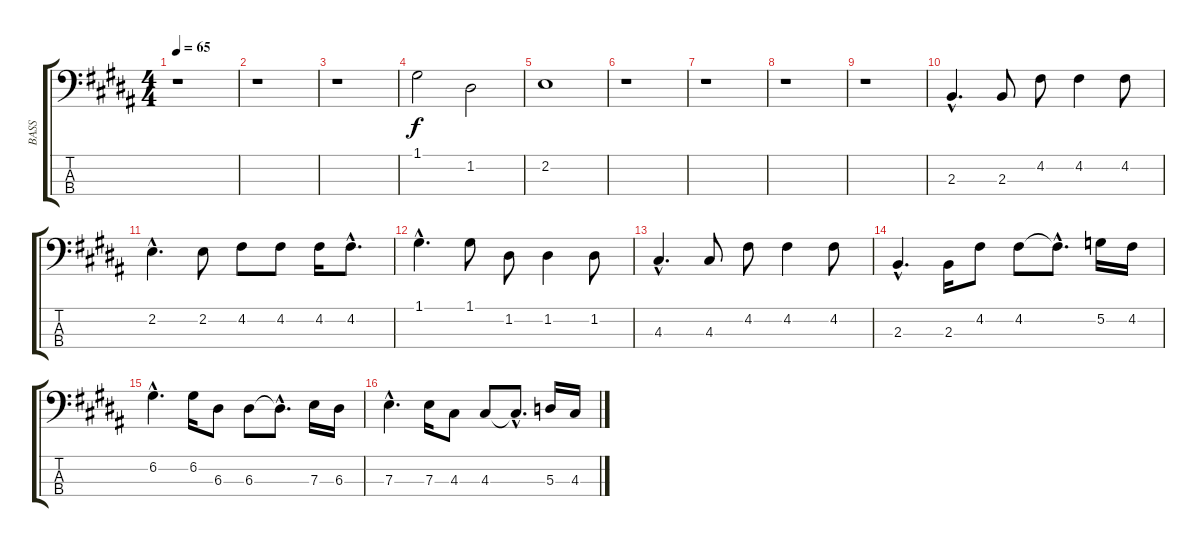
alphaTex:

\track ("BASS" "BASS") {instrument electricbassfinger}
\staff {score tabs}
\tuning (G2 D2 A1 E1) {hide}
\ts (4 4)
\tempo 65
\clef f4
\ks b
r.1{dy f instrument electricbassfinger} |
r.1 |
r.1 |
1.1.2 1.2.2 |
2.2.1 |
r.1 |
r.1 |
r.1 |
r.1 |
2.3{hac}.4{d} 2.3.8 4.2.8 4.2.4 4.2.8 |
2.2{hac}.4{d} 2.2.8 4.2.8 4.2.8 4.2.16 4.2{hac}.8{d} |
1.1{hac}.4{d} 1.1.8 1.2.8 1.2.4 1.2.8 |
4.3{hac}.4{d} 4.3.8 4.2.8 4.2.4 4.2.8 |
2.3{hac}.4{d} 2.3.16 4.2.8 4.2.8 4.2{hac t}.8{d} 5.2.16 4.2.16 |
6.2{hac}.4{d} 6.2.16 6.3.8 6.3.8 6.3{hac t}.8{d} 7.3.16 6.3.16 |
7.3{hac}.4{d} 7.3.16 4.3.8 4.3.8 4.3{hac t}.8{d} 5.3.16 4.3.16
